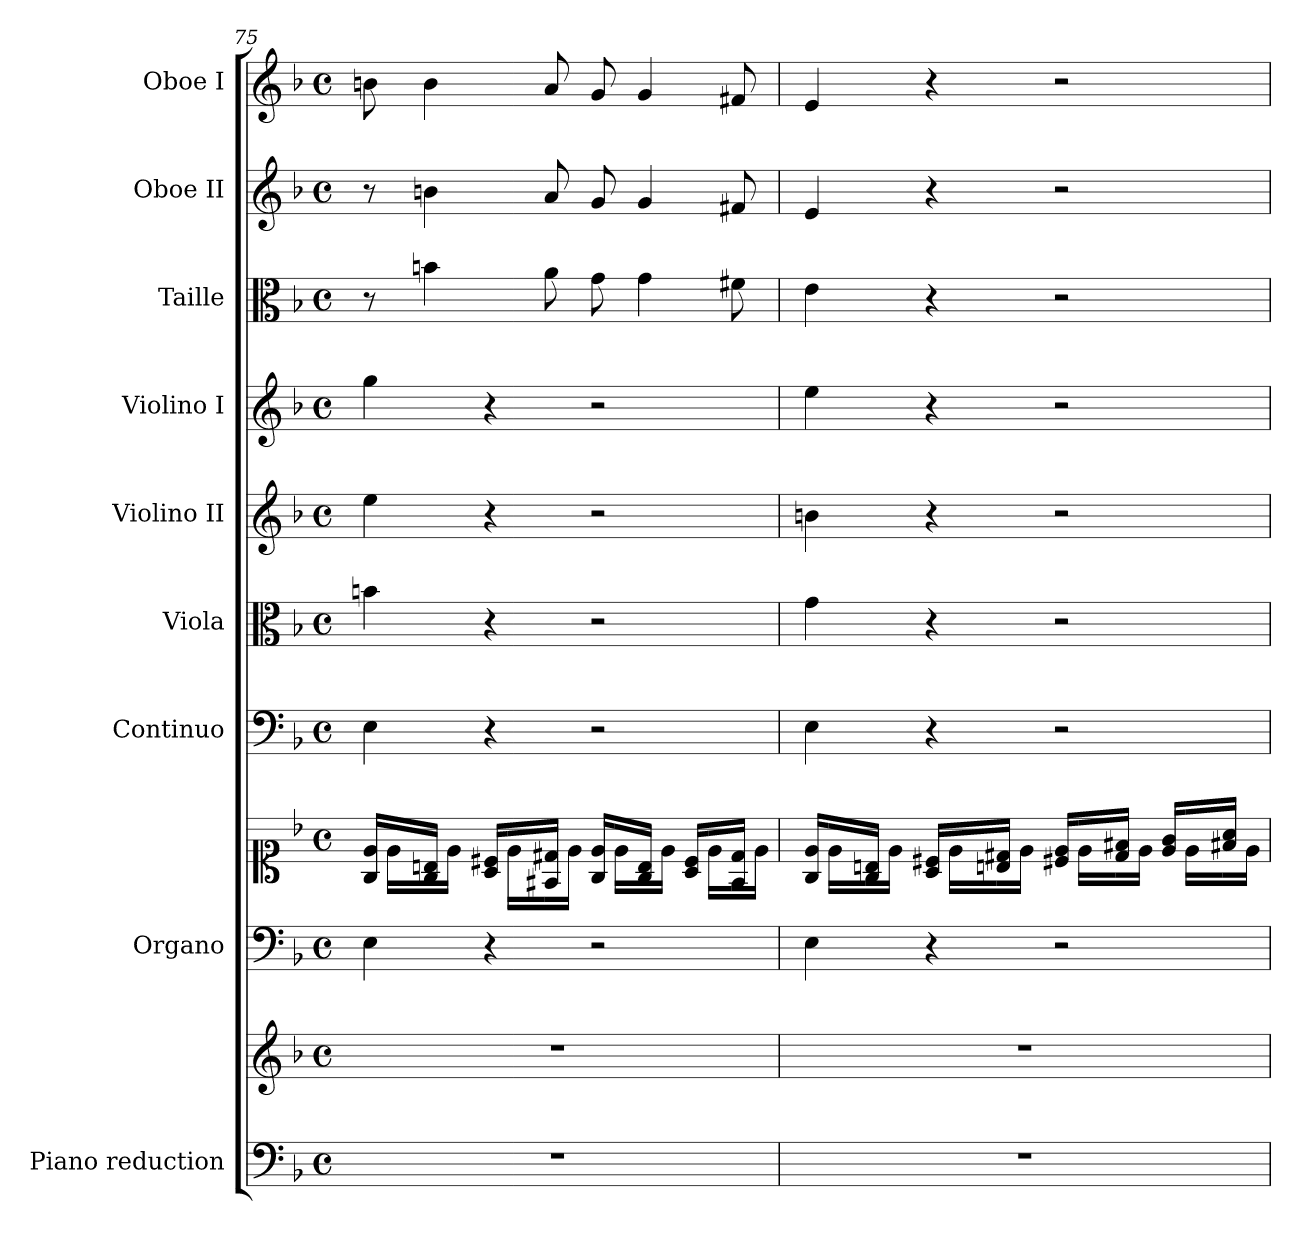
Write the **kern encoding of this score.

**kern	**kern	**kern	**kern	**kern	**kern	**kern	**kern	**kern	**kern	**kern
*part9	*part9	*part8	*part8	*part7	*part6	*part5	*part4	*part3	*part2	*part1
*staff11	*staff10	*staff9	*staff8	*staff7	*staff6	*staff5	*staff4	*staff3	*staff2	*staff1
*I"Piano reduction	*	*I"Organo	*	*I"Continuo	*I"Viola	*I"Violino II	*I"Violino I	*I"Taille	*I"Oboe II	*I"Oboe I
*I'Pno	*	*	*	*	*I'Vla	*I'Vln	*I'Vln	*	*I'Ob	*I'Ob
!!LO:PB:g=z
*clefF4	*clefG2	*clefF4	*clefC1	*clefF4	*clefC3	*clefG2	*clefG2	*clefC3	*clefG2	*clefG2
*k[b-]	*k[b-]	*k[b-]	*k[b-]	*k[b-]	*k[b-]	*k[b-]	*k[b-]	*k[b-]	*k[b-]	*k[b-]
*M4/4	*M4/4	*M4/4	*M4/4	*M4/4	*M4/4	*M4/4	*M4/4	*M4/4	*M4/4	*M4/4
*met(c)	*met(c)	*met(c)	*met(c)	*met(c)	*met(c)	*met(c)	*met(c)	*met(c)	*met(c)	*met(c)
=75	=75	=75	=75	=75	=75	=75	=75	=75	=75	=75
*	*	*	*^	*	*	*	*	*	*	*
1r	1r	4E\	16G/ 16e/LL	16ryy	4E\	4bn\	4ee\	4gg\	8r	8r	8bn\
.	.	.	16ryy	16e\LL	.	.	.	.	.	.	.
.	.	.	16G/ 16Bn/JJ	16ryy	.	.	.	.	4bn\	4bn\	4b\
.	.	.	16ryy	16e\JJ	.	.	.	.	.	.	.
.	.	4r	16A/ 16c#X/LL	16ryy	4r	4r	4r	4r	.	.	.
.	.	.	16ryy	16e\LL	.	.	.	.	.	.	.
.	.	.	16F#X/ 16d#X/JJ	16ryy	.	.	.	.	8a\	8a/	8a/
.	.	.	16ryy	16e\JJ	.	.	.	.	.	.	.
.	.	2r	16G/ 16e/LL	16ryy	2r	2r	2r	2r	8g\	8g/	8g/
.	.	.	16ryy	16e\LL	.	.	.	.	.	.	.
.	.	.	16G/ 16B/JJ	16ryy	.	.	.	.	4g\	4g/	4g/
.	.	.	16ryy	16e\JJ	.	.	.	.	.	.	.
.	.	.	16A/ 16c#/LL	16ryy	.	.	.	.	.	.	.
.	.	.	16ryy	16e\LL	.	.	.	.	.	.	.
.	.	.	16F#/ 16d#/JJ	16ryy	.	.	.	.	8f#X\	8f#X/	8f#X/
.	.	.	16ryy	16e\JJ	.	.	.	.	.	.	.
=76	=76	=76	=76	=76	=76	=76	=76	=76	=76	=76	=76
1r	1r	4E\	16G/ 16e/LL	16ryy	4E\	4g\	4bn\	4ee\	4e\	4e/	4e/
.	.	.	16ryy	16e\LL	.	.	.	.	.	.	.
.	.	.	16G/ 16Bn/JJ	16ryy	.	.	.	.	.	.	.
.	.	.	16ryy	16e\JJ	.	.	.	.	.	.	.
.	.	4r	16A/ 16c#X/LL	16ryy	4r	4r	4r	4r	4r	4r	4r
.	.	.	16ryy	16e\LL	.	.	.	.	.	.	.
.	.	.	16Bn/ 16d#X/JJ	16ryy	.	.	.	.	.	.	.
.	.	.	16ryy	16e\JJ	.	.	.	.	.	.	.
.	.	2r	16c#X/ 16e/LL	16ryy	2r	2r	2r	2r	2r	2r	2r
.	.	.	16ryy	16e\LL	.	.	.	.	.	.	.
.	.	.	16d#/ 16f#X/JJ	16ryy	.	.	.	.	.	.	.
.	.	.	16ryy	16e\JJ	.	.	.	.	.	.	.
.	.	.	16e/ 16g/LL	16ryy	.	.	.	.	.	.	.
.	.	.	16ryy	16e\LL	.	.	.	.	.	.	.
.	.	.	16f#X/ 16a/JJ	16ryy	.	.	.	.	.	.	.
.	.	.	16ryy	16e\JJ	.	.	.	.	.	.	.
*	*	*	*v	*v	*	*	*	*	*	*	*
=	=	=	=	=	=	=	=	=	=	=
*-	*-	*-	*-	*-	*-	*-	*-	*-	*-	*-
